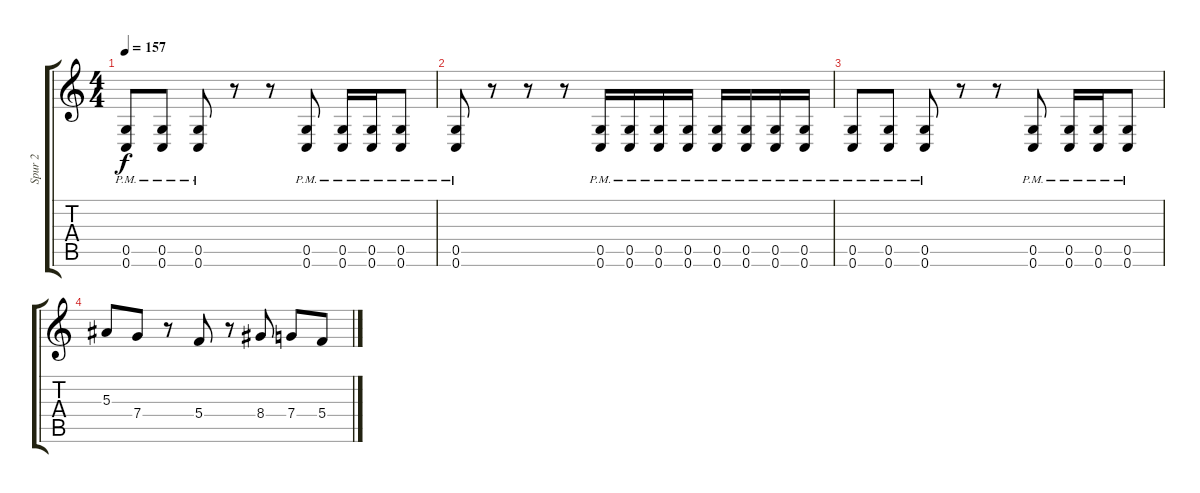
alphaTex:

\track ("Spur 2" "Spur 2") {instrument distortionguitar}
\staff {score tabs}
\tuning (D4 A3 F3 C3 G2 C2) {hide}
\ts (4 4)
\tempo 157
\clef g2
\ks c
(0.5{pm} 0.6{pm}).8{dy f} (0.5{pm} 0.6{pm}).8 (0.5{pm} 0.6{pm}).8 r.8 r.8 (0.5{pm} 0.6{pm}).8 (0.5{pm} 0.6{pm}).16 (0.5{pm} 0.6{pm}).16 (0.5{pm} 0.6{pm}).8 |
(0.5{pm} 0.6{pm}).8 r.8 r.8 r.8 (0.5{pm} 0.6{pm}).16 (0.5{pm} 0.6{pm}).16 (0.5{pm} 0.6{pm}).16 (0.5{pm} 0.6{pm}).16 (0.5{pm} 0.6{pm}).16 (0.5{pm} 0.6{pm}).16 (0.5{pm} 0.6{pm}).16 (0.5{pm} 0.6{pm}).16 |
(0.5{pm} 0.6{pm}).8 (0.5{pm} 0.6{pm}).8 (0.5{pm} 0.6{pm}).8 r.8 r.8 (0.5{pm} 0.6{pm}).8 (0.5{pm} 0.6{pm}).16 (0.5{pm} 0.6{pm}).16 (0.5{pm} 0.6{pm}).8 |
5.3.8 7.4.8 r.8 5.4.8 r.8 8.4.8 7.4.8 5.4.8
